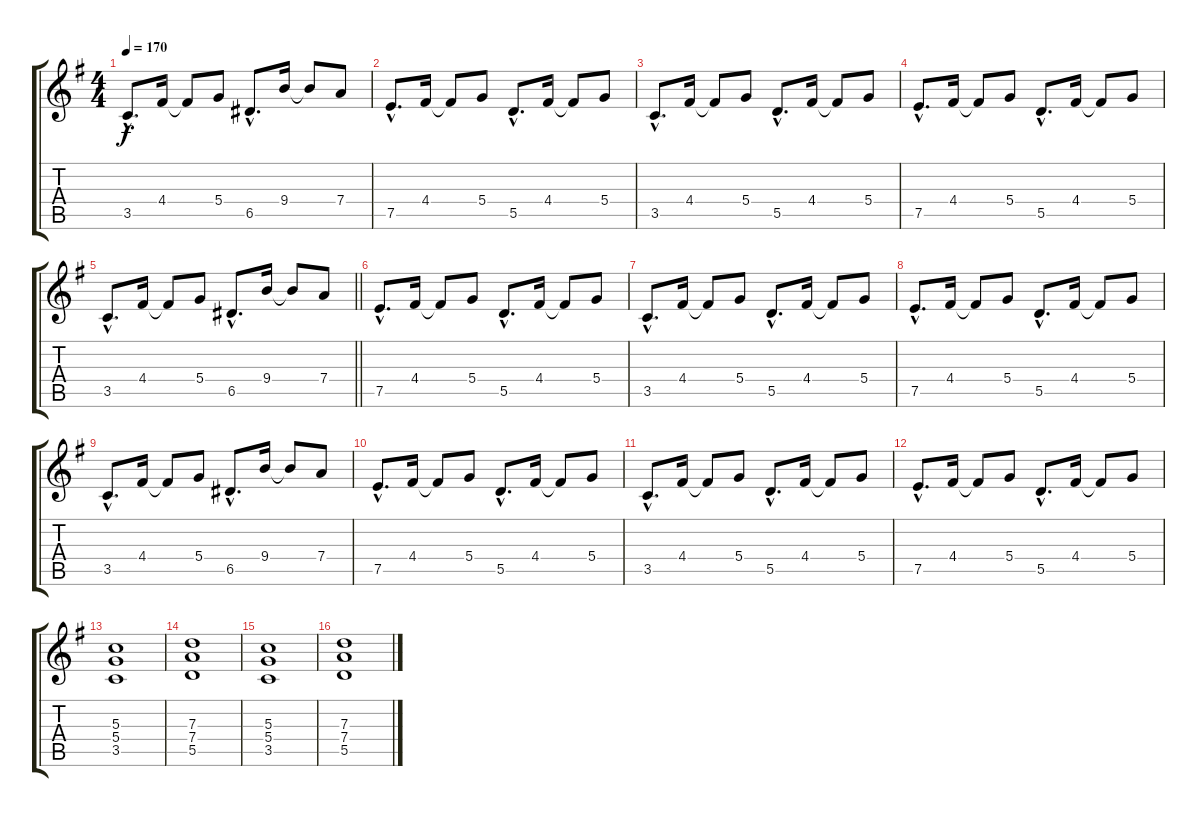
\track "" {instrument distortionguitar}
\staff {score tabs}
\tuning (E4 B3 G3 D3 A2 E2) {hide}
\ts (4 4)
\tempo 170
\clef g2
\ks g
3.5{hac}.8{d dy f} 4.4.16 4.4{t}.8 5.4.8 6.5{hac}.8{d} 9.4.16 9.4{t}.8 7.4.8 |
7.5{hac}.8{d} 4.4.16 4.4{t}.8 5.4.8 5.5{hac}.8{d} 4.4.16 4.4{t}.8 5.4.8 |
3.5{hac}.8{d} 4.4.16 4.4{t}.8 5.4.8 5.5{hac}.8{d} 4.4.16 4.4{t}.8 5.4.8 |
7.5{hac}.8{d} 4.4.16 4.4{t}.8 5.4.8 5.5{hac}.8{d} 4.4.16 4.4{t}.8 5.4.8 |
\barLineRight lightlight
3.5{hac}.8{d} 4.4.16 4.4{t}.8 5.4.8 6.5{hac}.8{d} 9.4.16 9.4{t}.8 7.4.8 |
7.5{hac}.8{d} 4.4.16 4.4{t}.8 5.4.8 5.5{hac}.8{d} 4.4.16 4.4{t}.8 5.4.8 |
3.5{hac}.8{d} 4.4.16 4.4{t}.8 5.4.8 5.5{hac}.8{d} 4.4.16 4.4{t}.8 5.4.8 |
7.5{hac}.8{d} 4.4.16 4.4{t}.8 5.4.8 5.5{hac}.8{d} 4.4.16 4.4{t}.8 5.4.8 |
3.5{hac}.8{d} 4.4.16 4.4{t}.8 5.4.8 6.5{hac}.8{d} 9.4.16 9.4{t}.8 7.4.8 |
7.5{hac}.8{d} 4.4.16 4.4{t}.8 5.4.8 5.5{hac}.8{d} 4.4.16 4.4{t}.8 5.4.8 |
3.5{hac}.8{d} 4.4.16 4.4{t}.8 5.4.8 5.5{hac}.8{d} 4.4.16 4.4{t}.8 5.4.8 |
7.5{hac}.8{d} 4.4.16 4.4{t}.8 5.4.8 5.5{hac}.8{d} 4.4.16 4.4{t}.8 5.4.8 |
(5.3 5.4 3.5).1 |
(7.3 7.4 5.5).1 |
(5.3 5.4 3.5).1 |
(7.3 7.4 5.5).1
